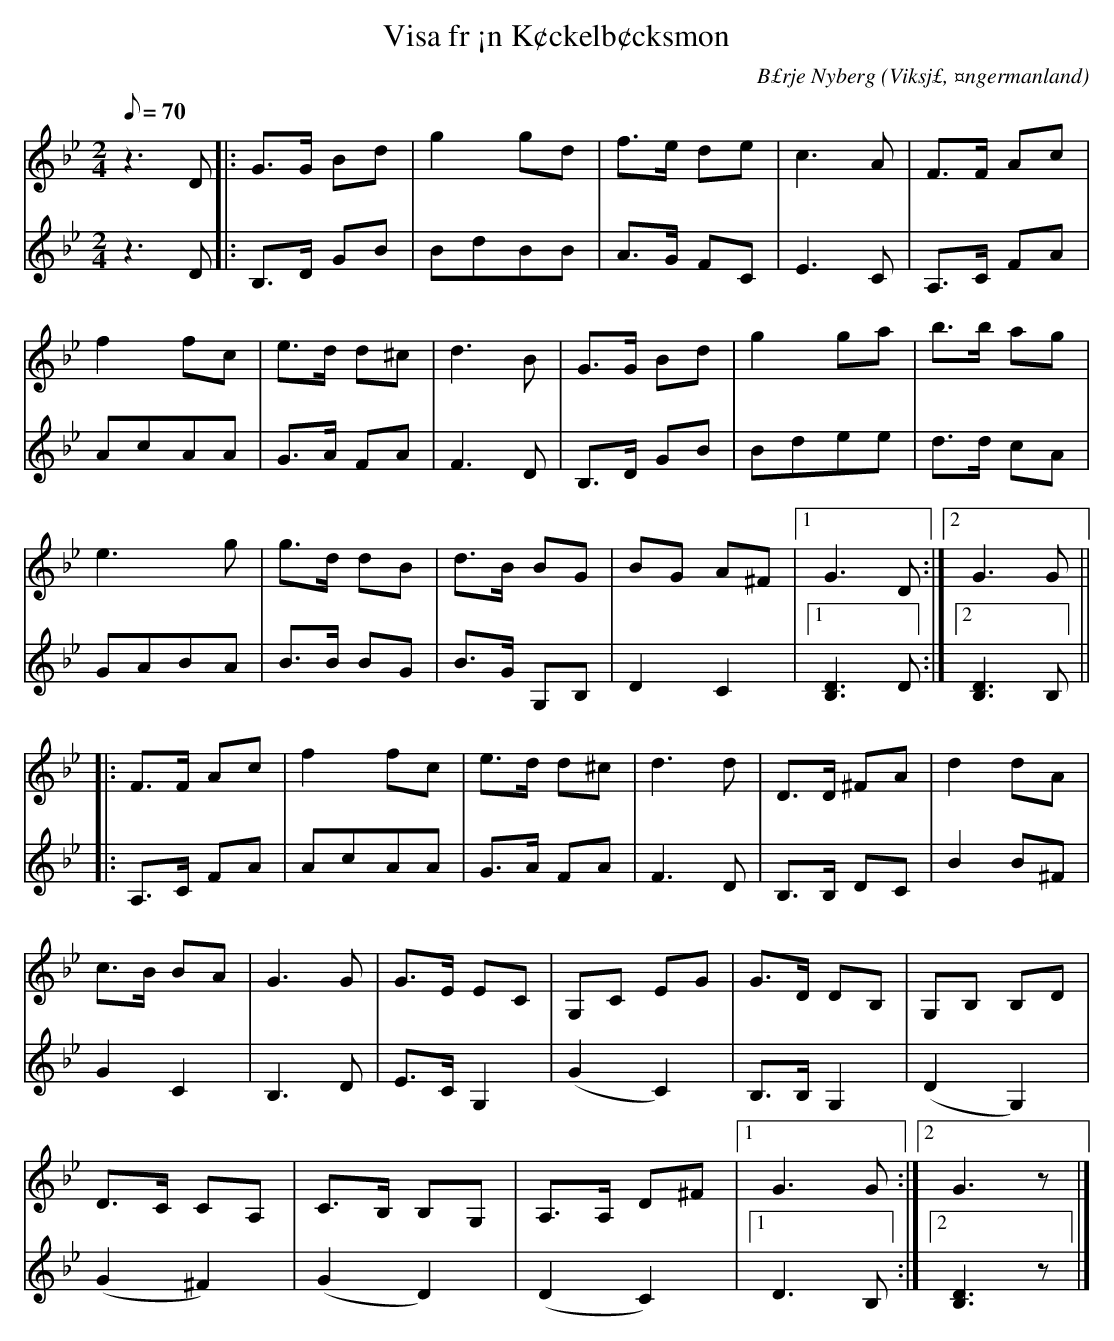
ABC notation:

X:1
T:Visa fr ¡n K¢ckelb¢cksmon
C:B£rje Nyberg
O:Viksj£, ¤ngermanland
M:2/4
L:1/8
Q:70
K:Gm
V:1
z2> D2|: G>G Bd | g2 gd | f>e de | c2>A2 | F>F Ac |
f2 fc | e>d d^c | d2>B2 | G>G Bd |g2 ga | b>b ag |
e2> g2 | g>d dB |d>B BG |BG A^F |1 G2> D2 :|2 G2> G2 ||
|: F>F Ac | f2 fc | e>d d^c | d2>d2 | D>D ^FA | d2 dA |
c>B BA |G2> G2 | G>E EC | G,C EG | G>D DB, | G,B, B,D |
D>C CA, | C>B, B,G, | A,>A, D^F |1 G2> G2 :|2 G2> z2 |]
V:2
z2> D2 |: B,>D GB | BdBB | A>G FC | E2>C2 | A,>C FA |
AcAA | G>A FA| F2> D2 | B,>D GB | Bdee | d>d cA |
GABA | B>B BG | B>G G,B, | D2C2 |1 [D2B,2]> D2 :|2 [D2B,2]> B,2 ||
|: A,>C FA | AcAA | G>A FA | F2> D2 | B,>B, DC | B2 B^F |
G2 C2 | B,2> D2 | E>C G,2 | (G2 C2) | B,>B, G,2 | (D2 G,2) |
(G2 ^F2) | (G2 D2) | (D2 C2) |1 D2> B,2 :|2 [D2B,2]> z2 |]
